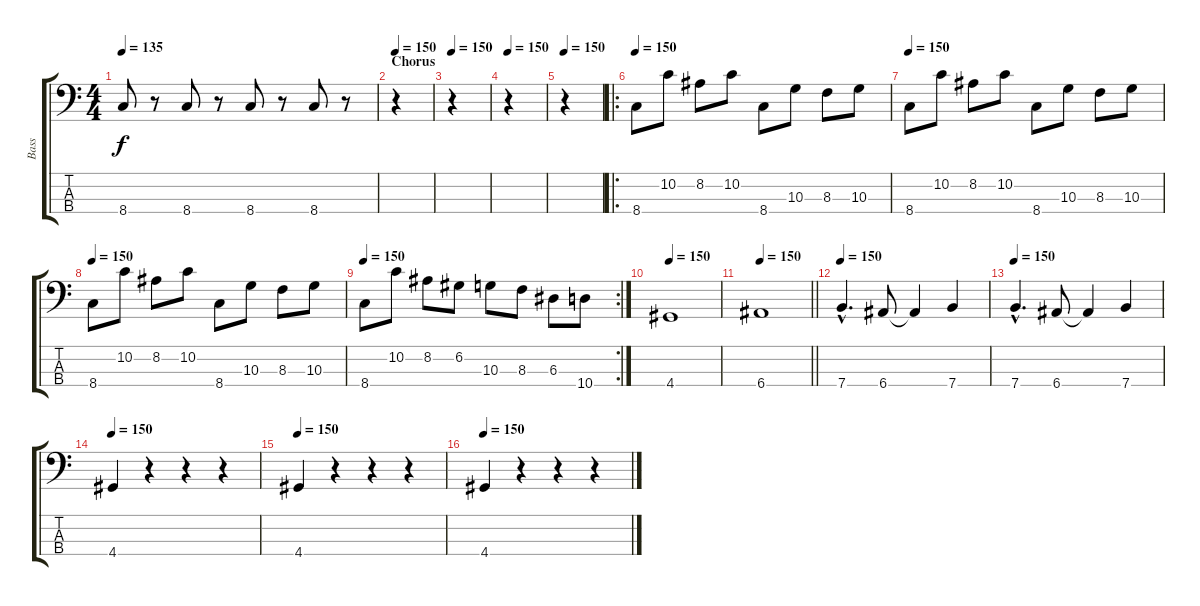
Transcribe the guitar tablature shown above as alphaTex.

\track ("Bass" "Bass") {instrument electricbassfinger}
\staff {score tabs}
\tuning (G2 D2 A1 E1) {hide}
\ts (4 4)
\tempo 135
\clef f4
\ks c
8.4.8{dy f} r.8 8.4.8 r.8 8.4.8 r.8 8.4.8 r.8 |
\section ("" "Chorus")
\tempo 150
r.4 |
\tempo 150
r.4 |
\tempo 150
r.4 |
\tempo 150
r.4 |
\ro
\tempo 150
8.4.8 10.2.8 8.2.8 10.2.8 8.4.8 10.3.8 8.3.8 10.3.8 |
\tempo 150
8.4.8 10.2.8 8.2.8 10.2.8 8.4.8 10.3.8 8.3.8 10.3.8 |
\tempo 150
8.4.8 10.2.8 8.2.8 10.2.8 8.4.8 10.3.8 8.3.8 10.3.8 |
\rc 2
\tempo 150
8.4.8 10.2.8 8.2.8 6.2.8 10.3.8 8.3.8 6.3.8 10.4.8 |
\tempo 150
4.4.1 |
\tempo 150
\barLineRight lightlight
6.4.1 |
\tempo 150
7.4{hac}.4{d} 6.4.8 6.4{t}.4 7.4.4 |
\tempo 150
7.4{hac}.4{d} 6.4.8 6.4{t}.4 7.4.4 |
\tempo 150
4.4.4 r.4 r.4 r.4 |
\tempo 150
4.4.4 r.4 r.4 r.4 |
\tempo 150
4.4.4 r.4 r.4 r.4
